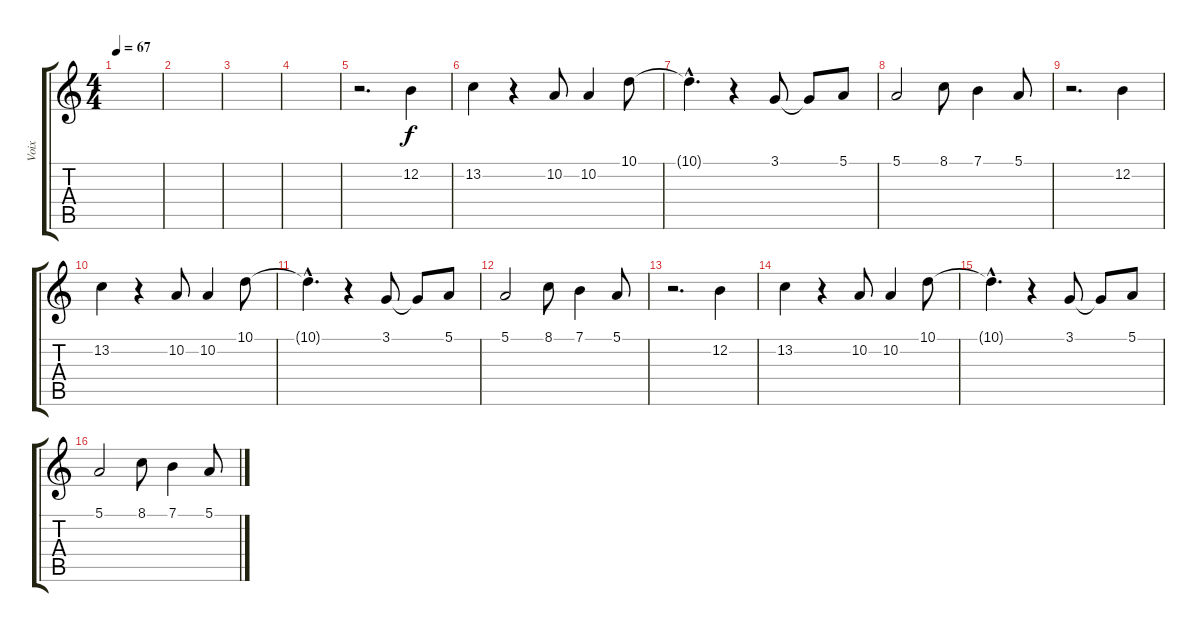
\track ("Voix" "Voix") {instrument flute}
\staff {score tabs}
\tuning (E4 B3 G3 D3 A2 E2) {hide}
\ts (4 4)
\tempo 67
\clef g2
\ks c
|
|
|
|
\section ("" "")
r.2{d} 12.2.4 |
13.2.4 r.4 10.2.8 10.2.4 10.1.8 |
10.1{hac t}.4{d} r.4 3.1.8 3.1{t}.8 5.1.8 |
5.1.2 8.1.8 7.1.4 5.1.8 |
r.2{d} 12.2.4 |
13.2.4 r.4 10.2.8 10.2.4 10.1.8 |
10.1{hac t}.4{d} r.4 3.1.8 3.1{t}.8 5.1.8 |
5.1.2 8.1.8 7.1.4 5.1.8 |
r.2{d} 12.2.4 |
13.2.4 r.4 10.2.8 10.2.4 10.1.8 |
10.1{hac t}.4{d} r.4 3.1.8 3.1{t}.8 5.1.8 |
5.1.2 8.1.8 7.1.4 5.1.8
